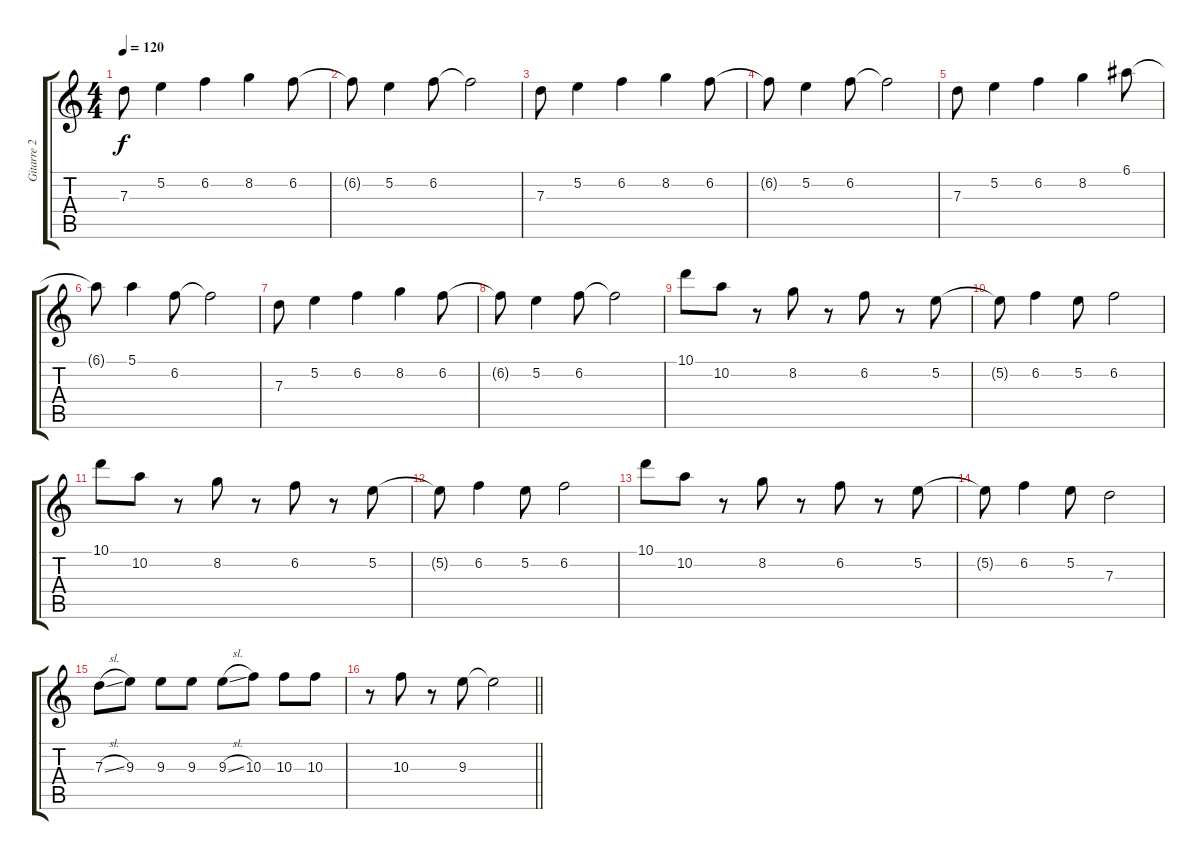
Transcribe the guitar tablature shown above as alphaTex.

\track ("Gitarre 2" "Gitarre 2") {instrument acousticguitarsteel}
\staff {score tabs}
\tuning (E4 B3 G3 D3 A2 E2) {hide}
\ts (4 4)
\tempo 120
\clef g2
\ks c
7.3.8{dy f} 5.2.4 6.2.4 8.2.4 6.2.8 |
6.2{t}.8 5.2.4 6.2.8 6.2{t}.2 |
7.3.8 5.2.4 6.2.4 8.2.4 6.2.8 |
6.2{t}.8 5.2.4 6.2.8 6.2{t}.2 |
7.3.8 5.2.4 6.2.4 8.2.4 6.1.8 |
6.1{t}.8 5.1.4 6.2.8 6.2{t}.2 |
7.3.8 5.2.4 6.2.4 8.2.4 6.2.8 |
6.2{t}.8 5.2.4 6.2.8 6.2{t}.2 |
10.1.8 10.2.8 r.8 8.2.8 r.8 6.2.8 r.8 5.2.8 |
5.2{t}.8 6.2.4 5.2.8 6.2.2 |
10.1.8 10.2.8 r.8 8.2.8 r.8 6.2.8 r.8 5.2.8 |
5.2{t}.8 6.2.4 5.2.8 6.2.2 |
10.1.8 10.2.8 r.8 8.2.8 r.8 6.2.8 r.8 5.2.8 |
5.2{t}.8 6.2.4 5.2.8 7.3.2 |
7.3{sl}.8 9.3.8 9.3.8 9.3.8 9.3{sl}.8 10.3.8 10.3.8 10.3.8 |
\barLineRight lightlight
r.8 10.3.8 r.8 9.3.8 9.3{t}.2
